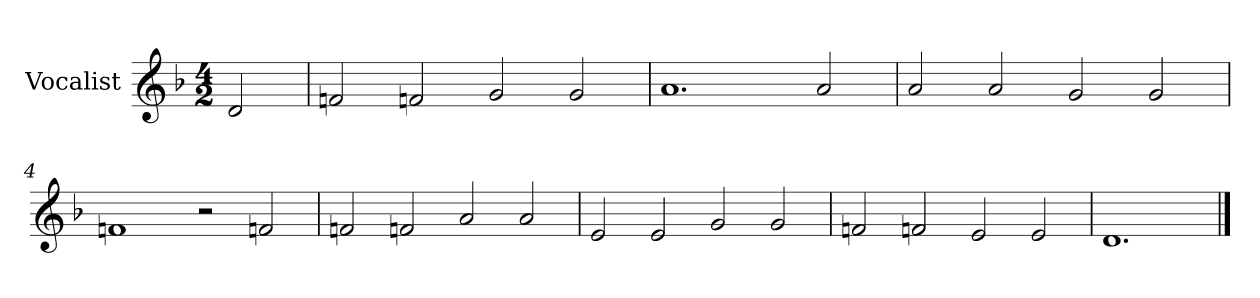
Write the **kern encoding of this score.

**kern
*part1
*staff1
*I"Vocalist
*k[b-]
*d:
*M4/2
=
2d
=1
2fn
2fn
2g
2g
=2
1.a
2a
=3
2a
2a
2g
2g
=4
1fn
2r
2fn
=5
2fn
2fn
2a
2a
=6
2e
2e
2g
2g
=7
2fn
2fn
2e
2e
=8
1.d
==
*-
